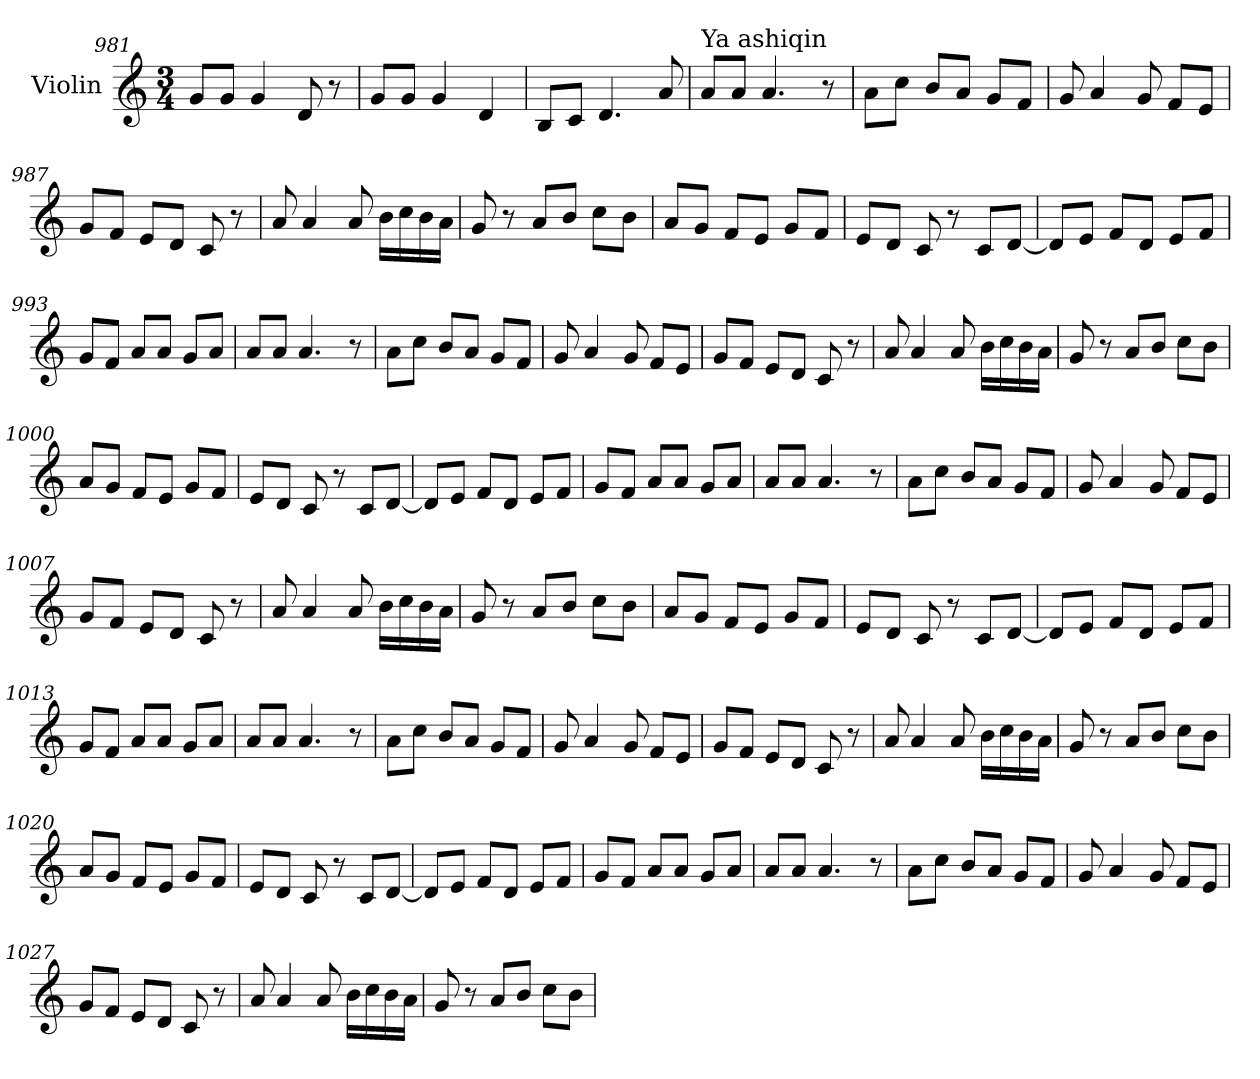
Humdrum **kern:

**kern
*part1
*staff1
*I"Violin
*clefG2
*k[]
*C:
*M3/4
=981
8g/L
8g/J
4g/
8d/
8r
!!LO:LB:g=z
=982
8g/L
8g/J
4g/
4d/
=983
8B/L
8c/J
4.d/
8a/
=984
!LO:TX:a:t=Ya ashiqin
8a/L
8a/J
4.a/
8r
=985
8a\L
8cc\J
8b/L
8a/J
8g/L
8f/J
=986
8g/
4a/
8g/
8f/L
8e/J
=987
8g/L
8f/J
8e/L
8d/J
8c/
8r
!!LO:LB:g=z
=988
8a/
4a/
8a/
16b\LL
16cc\
16b\
16a\JJ
=989
8g/
8r
8a/L
8b/J
8cc\L
8b\J
=990
8a/L
8g/J
8f/L
8e/J
8g/L
8f/J
=991
8e/L
8d/J
8c/
8r
8c/L
[8d/J
=992
8d/L]
8e/J
8f/L
8d/J
8e/L
8f/J
=993
8g/L
8f/J
8a/L
8a/J
8g/L
8a/J
!!LO:LB:g=z
=994
8a/L
8a/J
4.a/
8r
=995
8a\L
8cc\J
8b/L
8a/J
8g/L
8f/J
=996
8g/
4a/
8g/
8f/L
8e/J
=997
8g/L
8f/J
8e/L
8d/J
8c/
8r
=998
8a/
4a/
8a/
16b\LL
16cc\
16b\
16a\JJ
=999
8g/
8r
8a/L
8b/J
8cc\L
8b\J
!!LO:LB:g=z
=1000
8a/L
8g/J
8f/L
8e/J
8g/L
8f/J
=1001
8e/L
8d/J
8c/
8r
8c/L
[8d/J
=1002
8d/L]
8e/J
8f/L
8d/J
8e/L
8f/J
=1003
8g/L
8f/J
8a/L
8a/J
8g/L
8a/J
=1004
8a/L
8a/J
4.a/
8r
=1005
8a\L
8cc\J
8b/L
8a/J
8g/L
8f/J
!!LO:LB:g=z
=1006
8g/
4a/
8g/
8f/L
8e/J
=1007
8g/L
8f/J
8e/L
8d/J
8c/
8r
=1008
8a/
4a/
8a/
16b\LL
16cc\
16b\
16a\JJ
=1009
8g/
8r
8a/L
8b/J
8cc\L
8b\J
=1010
8a/L
8g/J
8f/L
8e/J
8g/L
8f/J
=1011
8e/L
8d/J
8c/
8r
8c/L
[8d/J
!!LO:LB:g=z
=1012
8d/L]
8e/J
8f/L
8d/J
8e/L
8f/J
=1013
8g/L
8f/J
8a/L
8a/J
8g/L
8a/J
=1014
8a/L
8a/J
4.a/
8r
=1015
8a\L
8cc\J
8b/L
8a/J
8g/L
8f/J
=1016
8g/
4a/
8g/
8f/L
8e/J
=1017
8g/L
8f/J
8e/L
8d/J
8c/
8r
!!LO:PB:g=z
=1018
8a/
4a/
8a/
16b\LL
16cc\
16b\
16a\JJ
=1019
8g/
8r
8a/L
8b/J
8cc\L
8b\J
=1020
8a/L
8g/J
8f/L
8e/J
8g/L
8f/J
=1021
8e/L
8d/J
8c/
8r
8c/L
[8d/J
=1022
8d/L]
8e/J
8f/L
8d/J
8e/L
8f/J
=1023
8g/L
8f/J
8a/L
8a/J
8g/L
8a/J
!!LO:LB:g=z
=1024
8a/L
8a/J
4.a/
8r
=1025
8a\L
8cc\J
8b/L
8a/J
8g/L
8f/J
=1026
8g/
4a/
8g/
8f/L
8e/J
=1027
8g/L
8f/J
8e/L
8d/J
8c/
8r
=1028
8a/
4a/
8a/
16b\LL
16cc\
16b\
16a\JJ
=1029
8g/
8r
8a/L
8b/J
8cc\L
8b\J
=
*-
